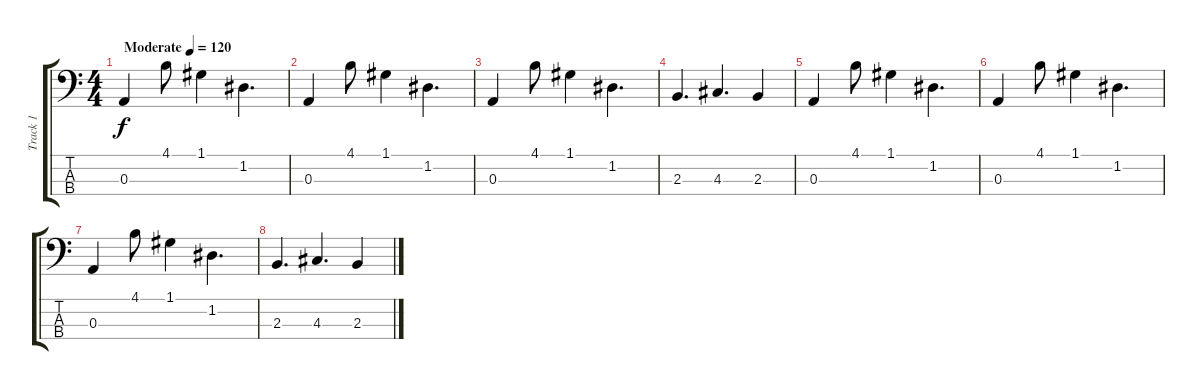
\track ("Track 1" "Track 1") {instrument acousticbass}
\staff {score tabs}
\tuning (G2 D2 A1 E1) {hide}
\ts (4 4)
\tempo (120 "Moderate")
\clef f4
\ks c
0.3.4{dy f instrument acousticbass} 4.1.8 1.1.4 1.2.4{d} |
0.3.4 4.1.8 1.1.4 1.2.4{d} |
0.3.4 4.1.8 1.1.4 1.2.4{d} |
2.3.4{d} 4.3.4{d} 2.3.4 |
0.3.4 4.1.8 1.1.4 1.2.4{d} |
0.3.4 4.1.8 1.1.4 1.2.4{d} |
0.3.4 4.1.8 1.1.4 1.2.4{d} |
2.3.4{d} 4.3.4{d} 2.3.4
